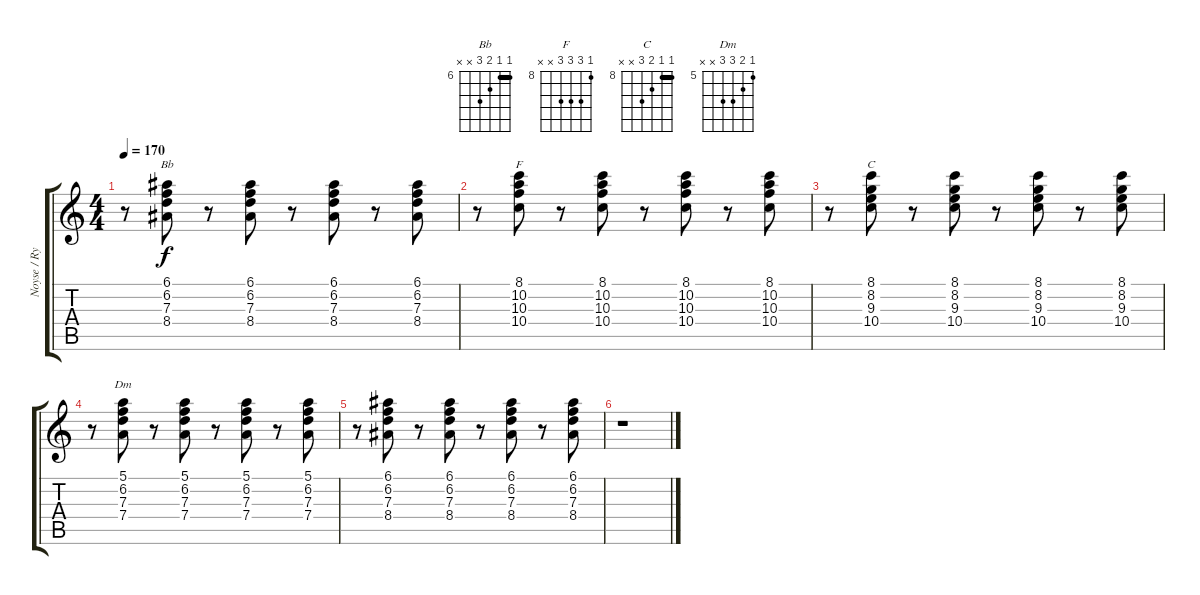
\track ("Noyse / Rythm guitar" "Noyse / Ry") {instrument electricguitarclean}
\staff {score tabs}
\tuning (E4 B3 G3 D3 A2 E2) {hide}
\chord ("Bb" 6 6 7 8 x x) {firstfret 6 barre 6}
\chord ("F" 8 10 10 10 x x) {firstfret 8}
\chord ("C" 8 8 9 10 x x) {firstfret 8 barre 8}
\chord ("Dm" 5 6 7 7 x x) {firstfret 5}
\ts (4 4)
\tempo 170
\clef g2
\ks c
r.8{dy f} (6.1 6.2 7.3 8.4).8{ch "Bb"} r.8 (6.1 6.2 7.3 8.4).8 r.8 (6.1 6.2 7.3 8.4).8 r.8 (6.1 6.2 7.3 8.4).8 |
r.8 (8.1 10.2 10.3 10.4).8{ch "F"} r.8 (8.1 10.2 10.3 10.4).8 r.8 (8.1 10.2 10.3 10.4).8 r.8 (8.1 10.2 10.3 10.4).8 |
r.8 (8.1 8.2 9.3 10.4).8{ch "C"} r.8 (8.1 8.2 9.3 10.4).8 r.8 (8.1 8.2 9.3 10.4).8 r.8 (8.1 8.2 9.3 10.4).8 |
r.8 (5.1 6.2 7.3 7.4).8{ch "Dm"} r.8 (5.1 6.2 7.3 7.4).8 r.8 (5.1 6.2 7.3 7.4).8 r.8 (5.1 6.2 7.3 7.4).8 |
r.8 (6.1 6.2 7.3 8.4).8 r.8 (6.1 6.2 7.3 8.4).8 r.8 (6.1 6.2 7.3 8.4).8 r.8 (6.1 6.2 7.3 8.4).8 |
r.1
